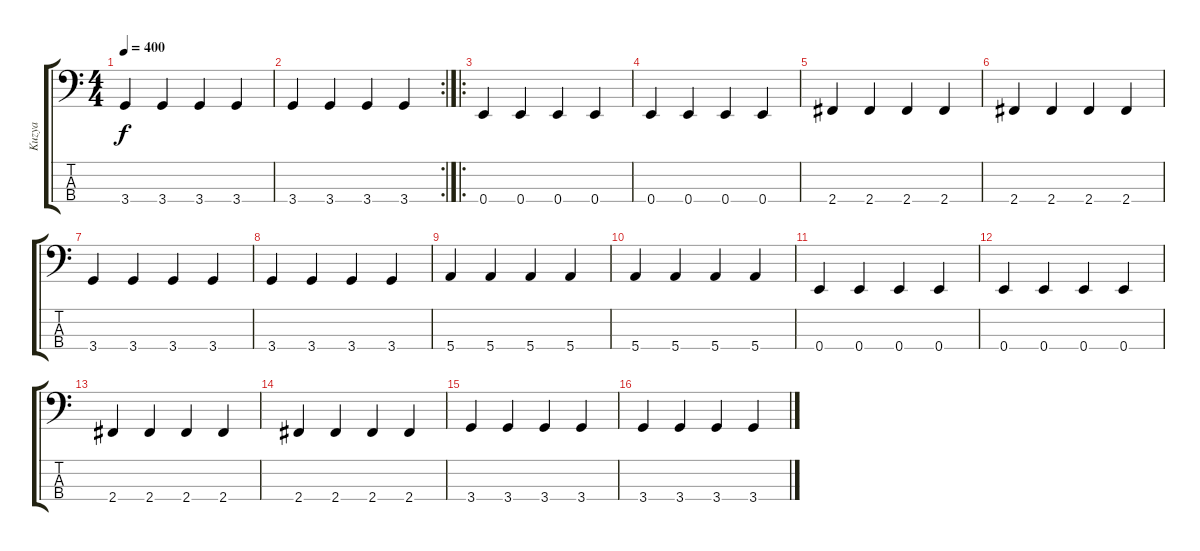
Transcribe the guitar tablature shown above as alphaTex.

\track ("Kuzya" "Kuzya") {instrument electricbassfinger}
\staff {score tabs}
\tuning (G2 D2 A1 E1) {hide}
\ts (4 4)
\tempo 400
\clef f4
\ks c
3.4.4{dy f} 3.4.4 3.4.4 3.4.4 |
\rc 2
3.4.4 3.4.4 3.4.4 3.4.4 |
\ro
0.4.4 0.4.4 0.4.4 0.4.4 |
0.4.4 0.4.4 0.4.4 0.4.4 |
2.4.4 2.4.4 2.4.4 2.4.4 |
2.4.4 2.4.4 2.4.4 2.4.4 |
3.4.4 3.4.4 3.4.4 3.4.4 |
3.4.4 3.4.4 3.4.4 3.4.4 |
5.4.4 5.4.4 5.4.4 5.4.4 |
5.4.4 5.4.4 5.4.4 5.4.4 |
0.4.4 0.4.4 0.4.4 0.4.4 |
0.4.4 0.4.4 0.4.4 0.4.4 |
2.4.4 2.4.4 2.4.4 2.4.4 |
2.4.4 2.4.4 2.4.4 2.4.4 |
3.4.4 3.4.4 3.4.4 3.4.4 |
3.4.4 3.4.4 3.4.4 3.4.4
